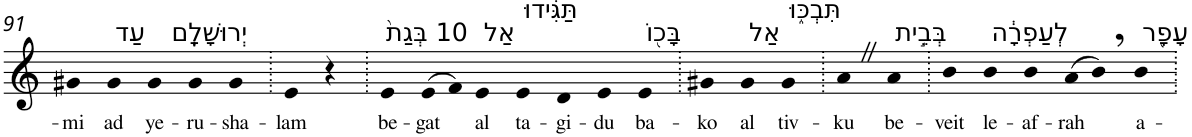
**kern	**text
*part1	*part1
*staff1	*staff1
*I"Piano	*
*I'Pno	*
!!LO:PB:g=z
*clefG2	*
*k[]	*
=91	=91
!	!LO:LY:b
4g#X	-mi
!LO:TX:a:t=עַד	!
!	!LO:LY:b
4g#	ad
!LO:TX:a:t=יְרוּשָׁלִָֽם	!
!	!LO:LY:b
4g#	ye-
!	!LO:LY:b
4g#	-ru-
!	!LO:LY:b
4g#	-sha-
=92.	=92.
!	!LO:LY:b
4e	-lam
4r	.
=93.	=93.
!LO:TX:a:t=10 בְּגַת֙	!
!	!LO:LY:b
4e	be-
!	!LO:LY:b
(>8e	-gat
8f)	.
!LO:TX:a:t=אַל	!
!	!LO:LY:b
4e	al
!LO:TX:a:t=תַּגִּ֔ידוּ	!
!	!LO:LY:b
4e	ta-
!	!LO:LY:b
4d	-gi-
!	!LO:LY:b
4e	-du
!LO:TX:a:t=בָּכ֖וֹ	!
!	!LO:LY:b
4e	ba-
=94.	=94.
!	!LO:LY:b
4g#X	-ko
!LO:TX:a:t=אַל	!
!	!LO:LY:b
4g#	al
!LO:TX:a:t=תִּבְכּ֑וּ	!
!	!LO:LY:b
4g#	tiv-
=95.	=95.
!	!LO:LY:b
4aZ	-ku
!LO:TX:a:t=בְּבֵ֣ית	!
!	!LO:LY:b
4a	be-
=96.	=96.
!	!LO:LY:b
4b	-veit
!LO:TX:a:t=לְעַפְרָ֔ה	!
!	!LO:LY:b
4b	le-
!	!LO:LY:b
4b	-af-
!	!LO:LY:b
(>8a	-rah
8b,)	.
!LO:TX:a:t=עָפָ֖ר	!
!	!LO:LY:b
4b	a-
=.	=.
*-	*-
